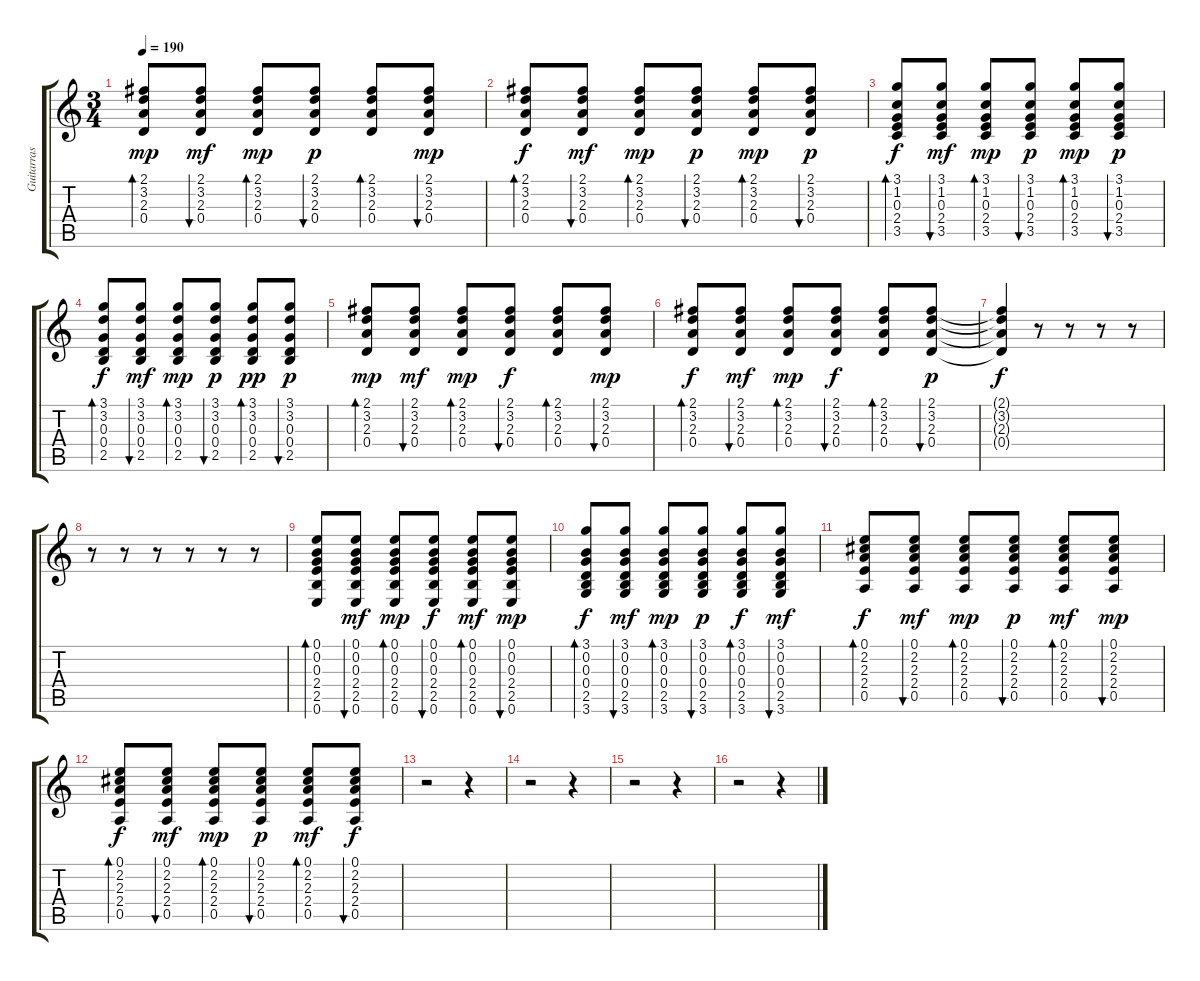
\track ("Guitarras" "Guitarras") {instrument acousticguitarsteel}
\staff {score tabs}
\tuning (E4 B3 G3 D3 A2 E2) {hide}
\ts (3 4)
\tempo 190
\clef g2
\ks c
(2.1 3.2 2.3 0.4).8{bd 120 dy mp} (2.1 3.2 2.3 0.4).8{bu 120 dy mf} (2.1 3.2 2.3 0.4).8{bd 120 dy mp} (2.1 3.2 2.3 0.4).8{bu 120 dy p} (2.1 3.2 2.3 0.4).8{bd 120} (2.1 3.2 2.3 0.4).8{bu 120 dy mp} |
(2.1 3.2 2.3 0.4).8{bd 120 dy f} (2.1 3.2 2.3 0.4).8{bu 120 dy mf} (2.1 3.2 2.3 0.4).8{bd 120 dy mp} (2.1 3.2 2.3 0.4).8{bu 120 dy p} (2.1 3.2 2.3 0.4).8{bd 120 dy mp} (2.1 3.2 2.3 0.4).8{bu 120 dy p} |
(3.1 1.2 0.3 2.4 3.5).8{bd 120 dy f} (3.1 1.2 0.3 2.4 3.5).8{bu 120 dy mf} (3.1 1.2 0.3 2.4 3.5).8{bd 120 dy mp} (3.1 1.2 0.3 2.4 3.5).8{bu 120 dy p} (3.1 1.2 0.3 2.4 3.5).8{bd 120 dy mp} (3.1 1.2 0.3 2.4 3.5).8{bu 120 dy p} |
(3.1 3.2 0.3 0.4 2.5).8{bd 120 dy f} (3.1 3.2 0.3 0.4 2.5).8{bu 120 dy mf} (3.1 3.2 0.3 0.4 2.5).8{bd 120 dy mp} (3.1 3.2 0.3 0.4 2.5).8{bu 120 dy p} (3.1 3.2 0.3 0.4 2.5).8{bd 120 dy pp} (3.1 3.2 0.3 0.4 2.5).8{bu 120 dy p} |
(2.1 3.2 2.3 0.4).8{bd 120 dy mp} (2.1 3.2 2.3 0.4).8{bu 120 dy mf} (2.1 3.2 2.3 0.4).8{bd 120 dy mp} (2.1 3.2 2.3 0.4).8{bu 120 dy f} (2.1 3.2 2.3 0.4).8{bd 120} (2.1 3.2 2.3 0.4).8{bu 120 dy mp} |
(2.1 3.2 2.3 0.4).8{bd 120 dy f} (2.1 3.2 2.3 0.4).8{bu 120 dy mf} (2.1 3.2 2.3 0.4).8{bd 120 dy mp} (2.1 3.2 2.3 0.4).8{bu 120 dy f} (2.1 3.2 2.3 0.4).8{bd 120} (2.1 3.2 2.3 0.4).8{bu 120 dy p} |
(2.1{t} 3.2{t} 2.3{t} 0.4{t}).4{dy f} r.8 r.8 r.8 r.8 |
r.8 r.8 r.8 r.8 r.8 r.8 |
(0.1 0.2 0.3 2.4 2.5 0.6).8{bd 120} (0.1 0.2 0.3 2.4 2.5 0.6).8{bu 120 dy mf} (0.1 0.2 0.3 2.4 2.5 0.6).8{bd 120 dy mp} (0.1 0.2 0.3 2.4 2.5 0.6).8{bu 120 dy f} (0.1 0.2 0.3 2.4 2.5 0.6).8{bd 120 dy mf} (0.1 0.2 0.3 2.4 2.5 0.6).8{bu 120 dy mp} |
(3.1 0.2 0.3 0.4 2.5 3.6).8{bd 120 dy f} (3.1 0.2 0.3 0.4 2.5 3.6).8{bu 120 dy mf} (3.1 0.2 0.3 0.4 2.5 3.6).8{bd 120 dy mp} (3.1 0.2 0.3 0.4 2.5 3.6).8{bu 120 dy p} (3.1 0.2 0.3 0.4 2.5 3.6).8{bd 120 dy f} (3.1 0.2 0.3 0.4 2.5 3.6).8{bu 120 dy mf} |
(0.1 2.2 2.3 2.4 0.5).8{bd 120 dy f} (0.1 2.2 2.3 2.4 0.5).8{bu 120 dy mf} (0.1 2.2 2.3 2.4 0.5).8{bd 120 dy mp} (0.1 2.2 2.3 2.4 0.5).8{bu 120 dy p} (0.1 2.2 2.3 2.4 0.5).8{bd 120 dy mf} (0.1 2.2 2.3 2.4 0.5).8{bu 120 dy mp} |
(0.1 2.2 2.3 2.4 0.5).8{bd 120 dy f} (0.1 2.2 2.3 2.4 0.5).8{bu 120 dy mf} (0.1 2.2 2.3 2.4 0.5).8{bd 120 dy mp} (0.1 2.2 2.3 2.4 0.5).8{bu 120 dy p} (0.1 2.2 2.3 2.4 0.5).8{bd 120 dy mf} (0.1 2.2 2.3 2.4 0.5).8{bu 120 dy f} |
r.2 r.4 |
r.2 r.4 |
r.2 r.4 |
r.2 r.4
